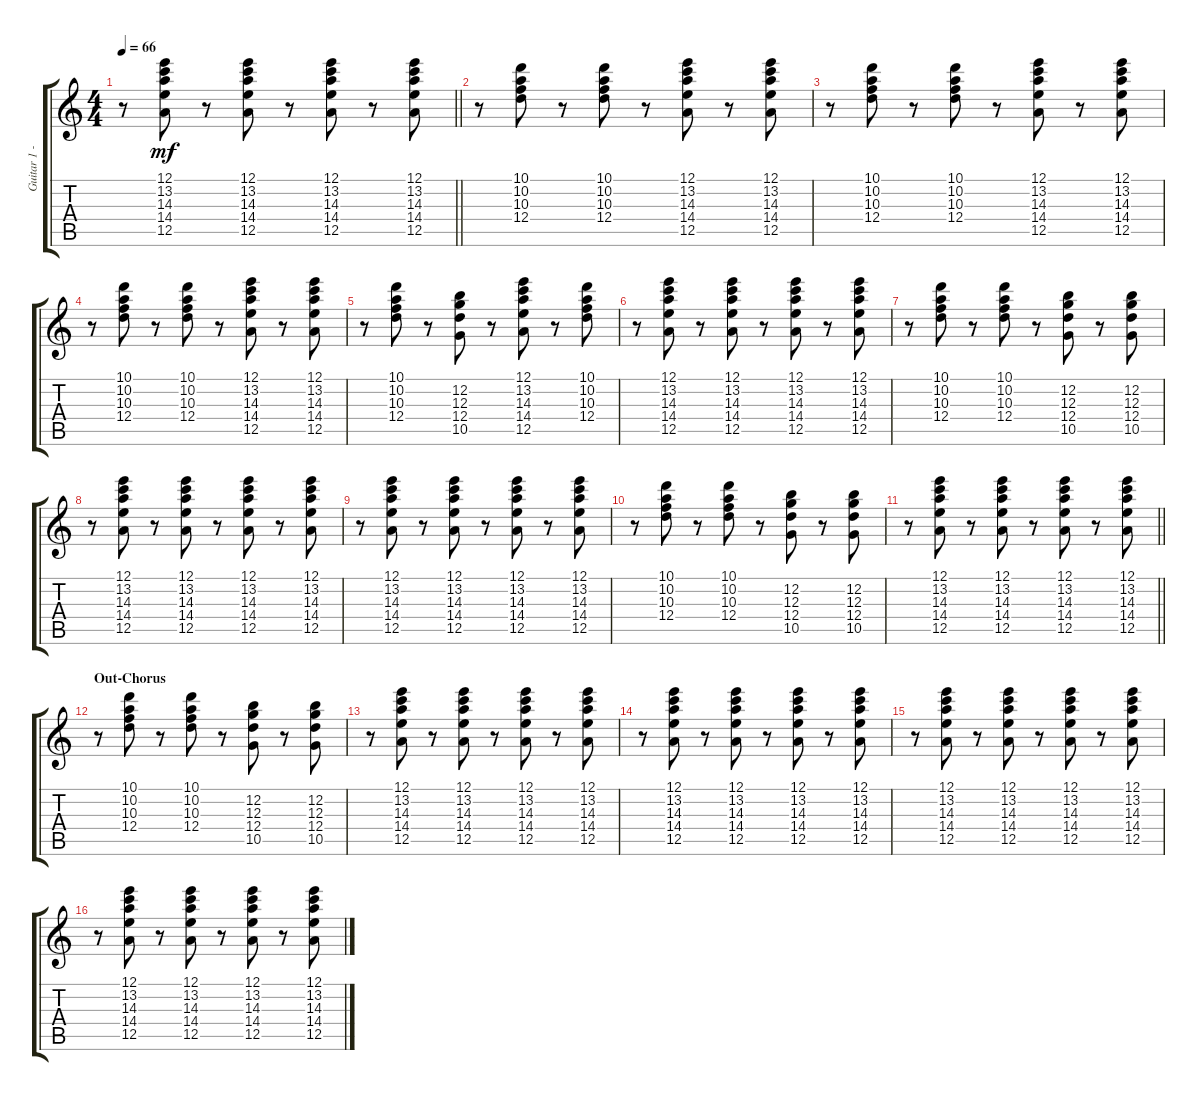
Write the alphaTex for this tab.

\track ("Guitar 1 - Chords                       " "Guitar 1 -") {instrument electricguitarclean}
\staff {score tabs}
\tuning (E4 B3 G3 D3 A2 E2) {hide}
\ts (4 4)
\tempo 66
\clef g2
\barLineRight lightlight
\ks c
r.8{dy mf} (12.1 13.2 14.3 14.4 12.5).8 r.8 (12.1 13.2 14.3 14.4 12.5).8 r.8 (12.1 13.2 14.3 14.4 12.5).8 r.8 (12.1 13.2 14.3 14.4 12.5).8 |
r.8 (10.1 10.2 10.3 12.4).8 r.8 (10.1 10.2 10.3 12.4).8 r.8 (12.1 13.2 14.3 14.4 12.5).8 r.8 (12.1 13.2 14.3 14.4 12.5).8 |
r.8 (10.1 10.2 10.3 12.4).8 r.8 (10.1 10.2 10.3 12.4).8 r.8 (12.1 13.2 14.3 14.4 12.5).8 r.8 (12.1 13.2 14.3 14.4 12.5).8 |
r.8 (10.1 10.2 10.3 12.4).8 r.8 (10.1 10.2 10.3 12.4).8 r.8 (12.1 13.2 14.3 14.4 12.5).8 r.8 (12.1 13.2 14.3 14.4 12.5).8 |
r.8 (10.1 10.2 10.3 12.4).8 r.8 (12.2 12.3 12.4 10.5).8 r.8 (12.1 13.2 14.3 14.4 12.5).8 r.8 (10.1 10.2 10.3 12.4).8 |
r.8 (12.1 13.2 14.3 14.4 12.5).8 r.8 (12.1 13.2 14.3 14.4 12.5).8 r.8 (12.1 13.2 14.3 14.4 12.5).8 r.8 (12.1 13.2 14.3 14.4 12.5).8 |
r.8 (10.1 10.2 10.3 12.4).8 r.8 (10.1 10.2 10.3 12.4).8 r.8 (12.2 12.3 12.4 10.5).8 r.8 (12.2 12.3 12.4 10.5).8 |
r.8 (12.1 13.2 14.3 14.4 12.5).8 r.8 (12.1 13.2 14.3 14.4 12.5).8 r.8 (12.1 13.2 14.3 14.4 12.5).8 r.8 (12.1 13.2 14.3 14.4 12.5).8 |
r.8 (12.1 13.2 14.3 14.4 12.5).8 r.8 (12.1 13.2 14.3 14.4 12.5).8 r.8 (12.1 13.2 14.3 14.4 12.5).8 r.8 (12.1 13.2 14.3 14.4 12.5).8 |
r.8 (10.1 10.2 10.3 12.4).8 r.8 (10.1 10.2 10.3 12.4).8 r.8 (12.2 12.3 12.4 10.5).8 r.8 (12.2 12.3 12.4 10.5).8 |
\barLineRight lightlight
r.8 (12.1 13.2 14.3 14.4 12.5).8 r.8 (12.1 13.2 14.3 14.4 12.5).8 r.8 (12.1 13.2 14.3 14.4 12.5).8 r.8 (12.1 13.2 14.3 14.4 12.5).8 |
\section ("" "Out-Chorus")
r.8 (10.1 10.2 10.3 12.4).8 r.8 (10.1 10.2 10.3 12.4).8 r.8 (12.2 12.3 12.4 10.5).8 r.8 (12.2 12.3 12.4 10.5).8 |
r.8 (12.1 13.2 14.3 14.4 12.5).8 r.8 (12.1 13.2 14.3 14.4 12.5).8 r.8 (12.1 13.2 14.3 14.4 12.5).8 r.8 (12.1 13.2 14.3 14.4 12.5).8 |
r.8 (12.1 13.2 14.3 14.4 12.5).8 r.8 (12.1 13.2 14.3 14.4 12.5).8 r.8 (12.1 13.2 14.3 14.4 12.5).8 r.8 (12.1 13.2 14.3 14.4 12.5).8 |
r.8 (12.1 13.2 14.3 14.4 12.5).8 r.8 (12.1 13.2 14.3 14.4 12.5).8 r.8 (12.1 13.2 14.3 14.4 12.5).8 r.8 (12.1 13.2 14.3 14.4 12.5).8 |
r.8 (12.1 13.2 14.3 14.4 12.5).8 r.8 (12.1 13.2 14.3 14.4 12.5).8 r.8 (12.1 13.2 14.3 14.4 12.5).8 r.8 (12.1 13.2 14.3 14.4 12.5).8
